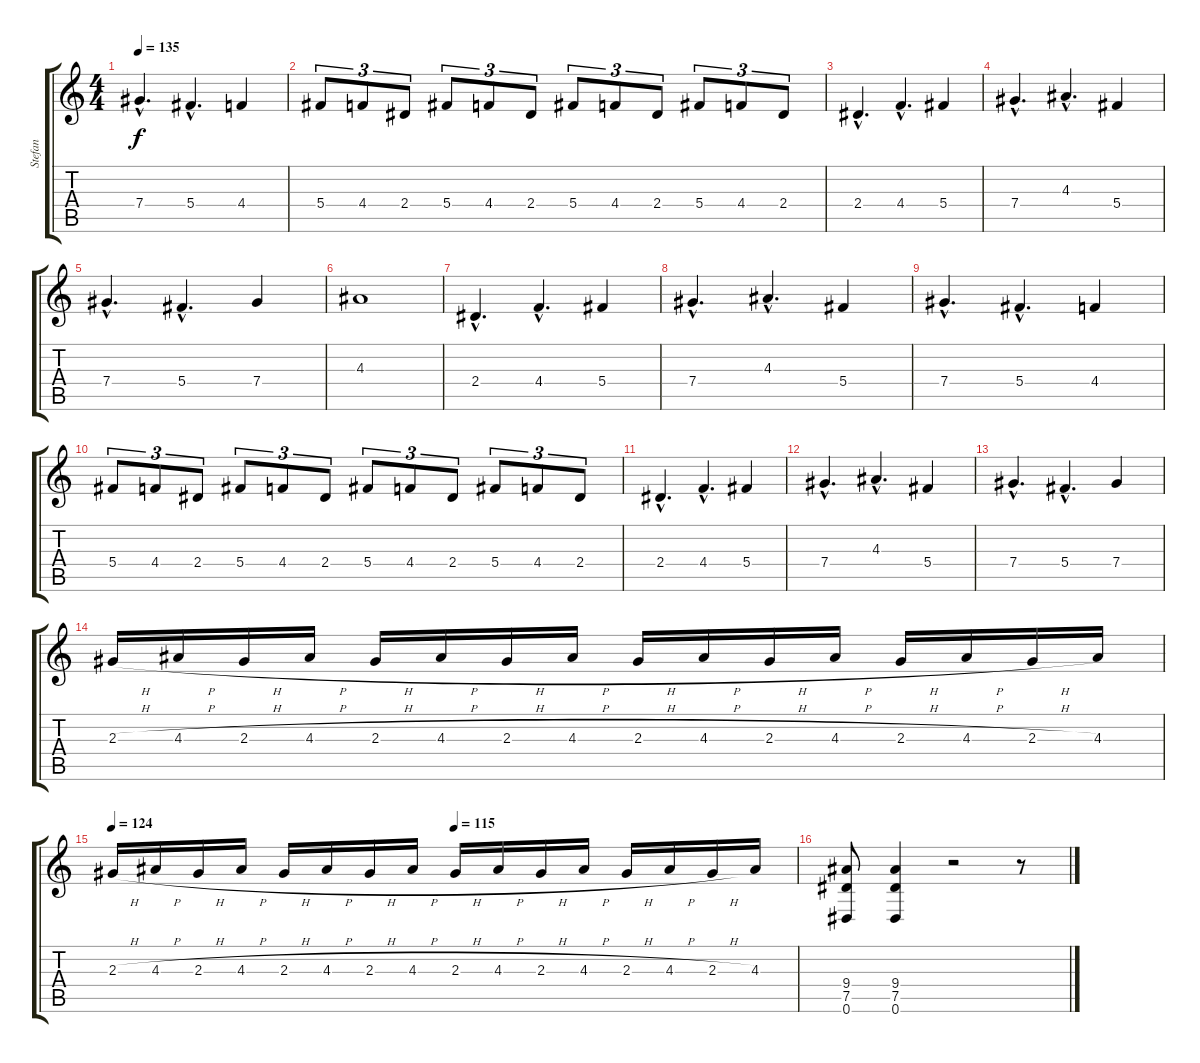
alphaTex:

\track ("Stefan" "Stefan") {instrument distortionguitar}
\staff {score tabs}
\tuning (Eb4 Bb3 Gb3 Db3 Ab2 Eb2) {hide}
\ts (4 4)
\tempo 135
\clef g2
\ks c
7.4{hac}.4{d dy f} 5.4{hac}.4{d} 4.4.4 |
5.4.8{tu (3 2)} 4.4.8{tu (3 2)} 2.4.8{tu (3 2)} 5.4.8{tu (3 2)} 4.4.8{tu (3 2)} 2.4.8{tu (3 2)} 5.4.8{tu (3 2)} 4.4.8{tu (3 2)} 2.4.8{tu (3 2)} 5.4.8{tu (3 2)} 4.4.8{tu (3 2)} 2.4.8{tu (3 2)} |
2.4{hac}.4{d} 4.4{hac}.4{d} 5.4.4 |
7.4{hac}.4{d} 4.3{hac}.4{d} 5.4.4 |
7.4{hac}.4{d} 5.4{hac}.4{d} 7.4.4 |
4.3.1 |
2.4{hac}.4{d} 4.4{hac}.4{d} 5.4.4 |
7.4{hac}.4{d} 4.3{hac}.4{d} 5.4.4 |
7.4{hac}.4{d} 5.4{hac}.4{d} 4.4.4 |
5.4.8{tu (3 2)} 4.4.8{tu (3 2)} 2.4.8{tu (3 2)} 5.4.8{tu (3 2)} 4.4.8{tu (3 2)} 2.4.8{tu (3 2)} 5.4.8{tu (3 2)} 4.4.8{tu (3 2)} 2.4.8{tu (3 2)} 5.4.8{tu (3 2)} 4.4.8{tu (3 2)} 2.4.8{tu (3 2)} |
2.4{hac}.4{d} 4.4{hac}.4{d} 5.4.4 |
7.4{hac}.4{d} 4.3{hac}.4{d} 5.4.4 |
7.4{hac}.4{d} 5.4{hac}.4{d} 7.4.4 |
2.3{h}.16 4.3{h}.16 2.3{h}.16 4.3{h}.16 2.3{h}.16 4.3{h}.16 2.3{h}.16 4.3{h}.16 2.3{h}.16 4.3{h}.16 2.3{h}.16 4.3{h}.16 2.3{h}.16 4.3{h}.16 2.3{h}.16 4.3.16 |
\tempo 124
\tempo (115 0.5)
2.3{h}.16 4.3{h}.16 2.3{h}.16 4.3{h}.16 2.3{h}.16 4.3{h}.16 2.3{h}.16 4.3{h}.16 2.3{h}.16 4.3{h}.16 2.3{h}.16 4.3{h}.16 2.3{h}.16 4.3{h}.16 2.3{h}.16 4.3.16 |
(9.4 7.5 0.6).8 (9.4 7.5 0.6).4 r.2 r.8
